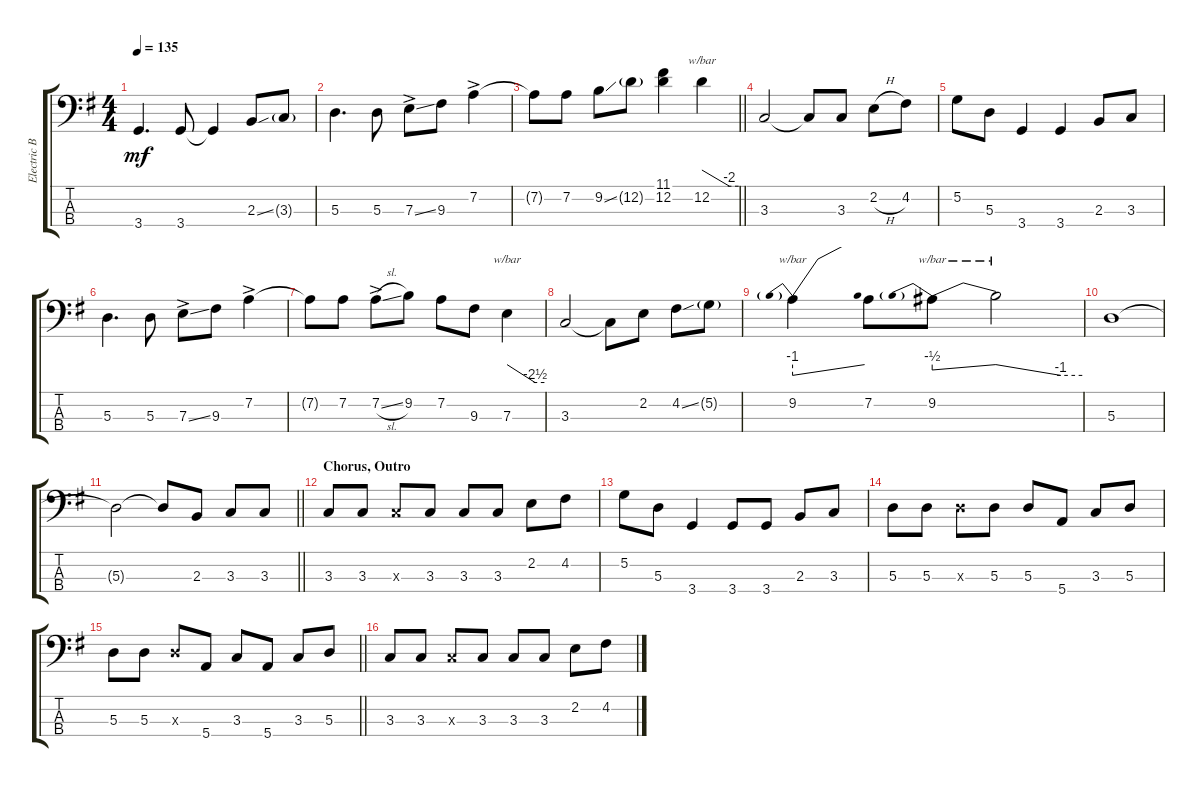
\track ("Electric Bass" "Electric B") {instrument electricbassfinger}
\staff {score tabs}
\tuning (G2 D2 A1 E1) {hide}
\ts (4 4)
\tempo 135
\clef f4
\ks g
3.4.4{d dy mf} 3.4.8 3.4{t}.4 2.3{ss}.8 3.3{g}.8 |
5.3.4{d} 5.3.8 7.3{ss ac}.8 9.3.8 7.2{ac}.4 |
\barLineRight lightlight
7.2{t}.8 7.2.8 9.2{ss}.8 12.2{g}.8 (11.1 12.2).4 12.2.4{tbe (custom default 0 0 45 -8 60 -8)} |
3.3.2 3.3{t}.8 3.3.8 2.2{h}.8 4.2.8 |
5.2.8 5.3.8 3.4.4 3.4.4 2.3.8 3.3.8 |
5.3.4{d} 5.3.8 7.3{ss ac}.8 9.3.8 7.2{ac}.4 |
7.2{t}.8 7.2.8 7.2{sl ac}.8 9.2.8 7.2.8 9.3.8 7.3.4{tbe (custom default 0 0 45 -10 60 -10)} |
3.3.2 3.3{t}.8 2.2.8 4.2{ss}.8 5.2{g}.8 |
9.2.4{tbe (predivedive default 0 -4 60 0)} 7.2.8 9.2.8{tbe (predivedive default 0 -2 60 0)} 9.2{t}.2{tbe (custom default 0 0 45 -4 60 -4)} |
5.3.1 |
\barLineRight lightlight
5.3{t}.2 5.3{t}.8 2.3.8 3.3.8 3.3.8 |
\section ("" "Chorus, Outro")
3.3.8 3.3.8 3.3{x}.8 3.3.8 3.3.8 3.3.8 2.2.8 4.2.8 |
5.2.8 5.3.8 3.4.4 3.4.8 3.4.8 2.3.8 3.3.8 |
5.3.8 5.3.8 5.3{x}.8 5.3.8 5.3.8 5.4.8 3.3.8 5.3.8 |
\barLineRight lightlight
5.3.8 5.3.8 5.3{x}.8 5.4.8 3.3.8 5.4.8 3.3.8 5.3.8 |
3.3.8 3.3.8 3.3{x}.8 3.3.8 3.3.8 3.3.8 2.2.8 4.2.8
